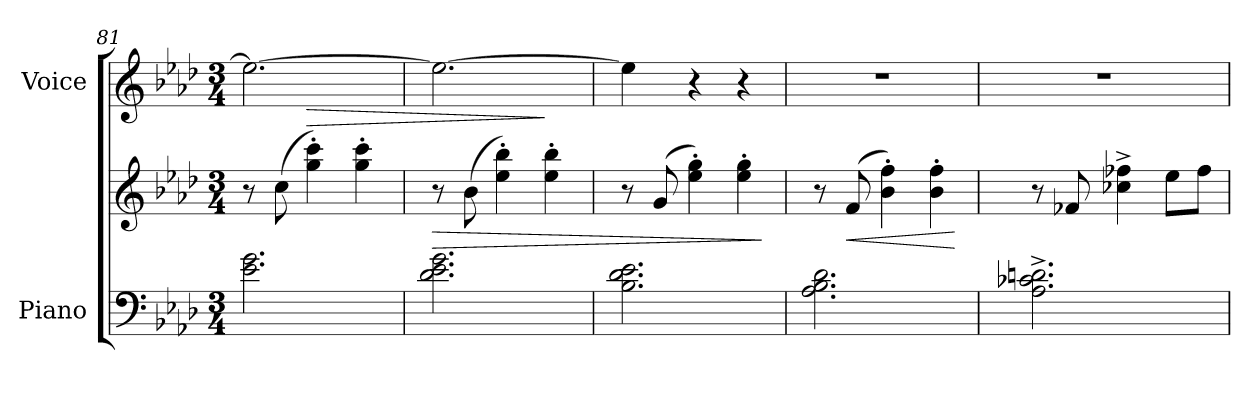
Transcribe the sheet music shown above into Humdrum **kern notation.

**kern	**kern	**dynam	**kern	**dynam
*part2	*part2	*part2	*part1	*part1
*staff3	*staff2	*staff2/3	*staff1	*staff1
*I"Piano	*	*	*I"Voice	*
*I'Pno	*	*	*	*
*clefF4	*clefG2	*	*clefG2	*
*k[b-e-a-d-]	*k[b-e-a-d-]	*	*k[b-e-a-d-]	*
*M3/4	*M3/4	*	*M3/4	*
=81	=81	=81	=81	=81
*	*	*	*^	*
2.e-\ 2.g\	8r	.	2.ee-\_	4ryy	.
.	(>8cc\	.	.	.	.
!	!	!	!	!	!LO:HP:b
.	4gg\' 4ccc\')	.	.	4ryy	>
.	4gg\' 4ccc\'	.	.	4ryy	.
=82	=82	=82	=82	=82	=82
!	!	!LO:HP:b	!	!	!
2.d-\ 2.e-\ 2.g\	8r	>	2.ee-\_	4ryy	.
.	(>8b-\	.	.	.	.
.	4ee-\' 4bb-\')	.	.	4ryy	.
.	4ee-\' 4bb-\'	.	.	4ryy	]
*	*	*	*v	*v	*
=83	=83	=83	=83	=83
2.B-\ 2.d-\ 2.e-\	8r	.	4ee-\]	.
.	(>8g/	.	.	.
.	4ee-\' 4gg\')	.	4r	.
.	4ee-\' 4gg\'	.	4r	.
.	.	]	.	.
=84	=84	=84	=84	=84
2.A-\ 2.B-\ 2.d-\	8r	.	2.r	.
!	!	!LO:HP:b	!	!
.	(>8f/	<	.	.
.	4b-\' 4ff\')	.	.	.
.	4b-\' 4ff\'	.	.	.
.	.	[	.	.
=85	=85	=85	=85	=85
2.A-\^ 2.c-X\^ 2.dn\^	8r	.	2.r	.
.	8f-X/	.	.	.
.	4cc-X\^ 4ff-X\^	.	.	.
.	8ee-\L	.	.	.
.	8ff-\J	.	.	.
=	=	=	=	=
*-	*-	*-	*-	*-
